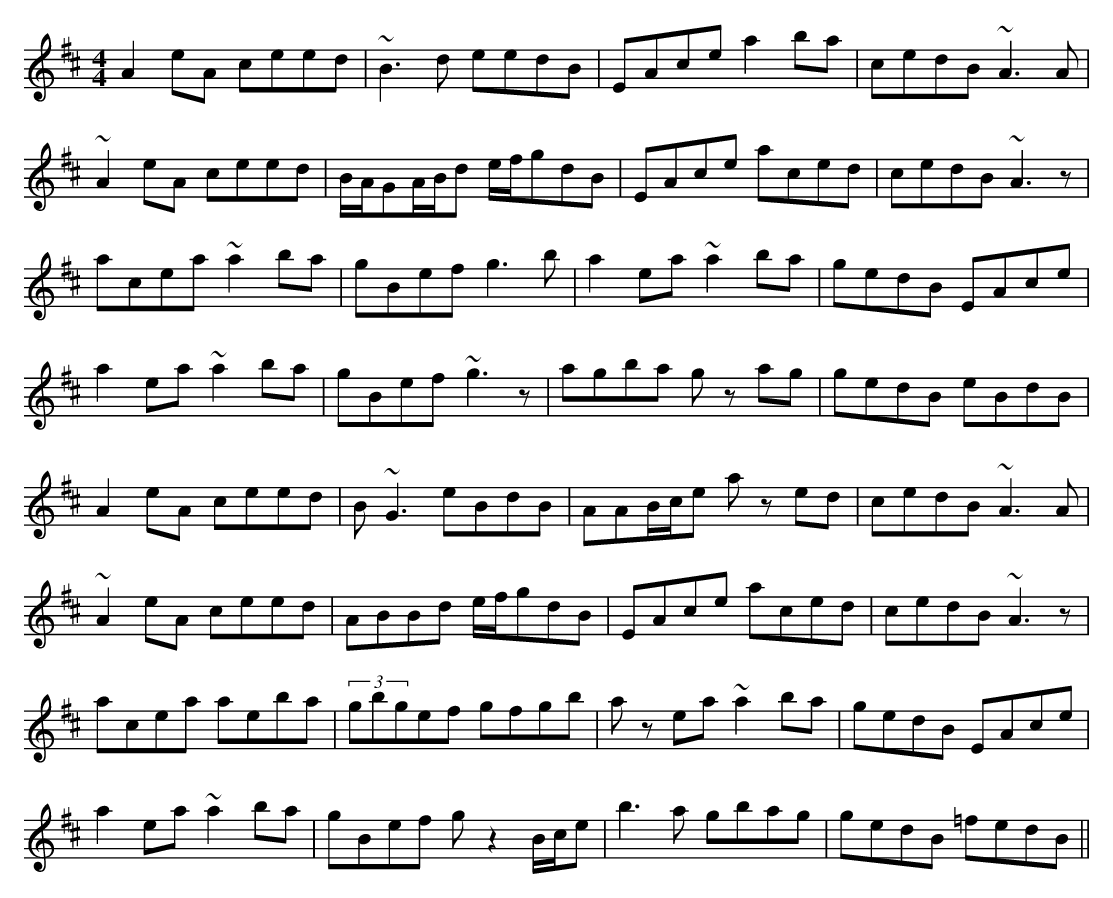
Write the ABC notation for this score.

X:1
M:4/4
K:Amix
A2 eA ceed|~B3 d eedB|EAce a2 ba|cedB ~A3 A|
~A2 eA ceed|B/A/GA/B/d e/f/gdB|EAce aced|cedB ~A3 z|
acea ~a2 ba|gBef g3b|a2 ea ~a2 ba|gedB EAce|
a2 ea ~a2 ba|gBef ~g3 z|agba g z ag|gedB eBdB|
A2 eA ceed|B ~G3 eBdB|AAB/c/e a z ed|cedB ~A3 A|
~A2 eA ceed|ABBd e/f/gdB|EAce aced|cedB ~A3 z|
acea aeba|(3gbgef gfgb|a z ea ~a2 ba|gedB EAce|
a2 ea ~a2 ba|gBef g z2 B/c/e|b3 a gbag|gedB =fedB||
